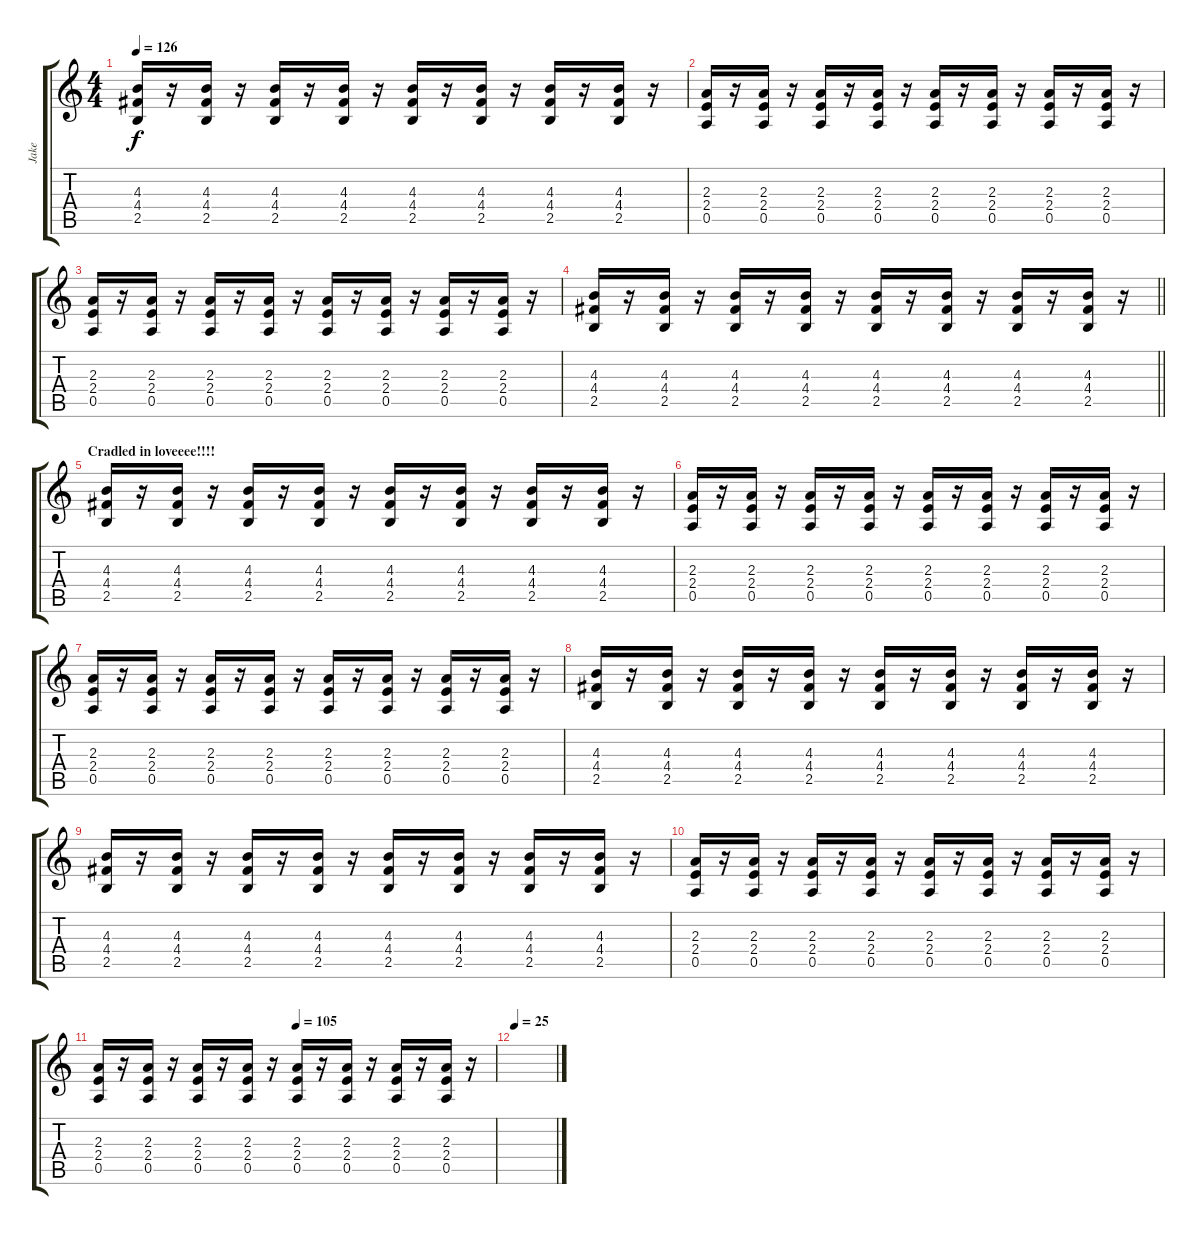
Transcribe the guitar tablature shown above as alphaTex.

\track ("Jake" "Jake") {instrument overdrivenguitar}
\staff {score tabs}
\tuning (E4 B3 G3 D3 A2 E2) {hide}
\ts (4 4)
\tempo 126
\clef g2
\ks c
(4.3 4.4 2.5).16{dy f} r.16 (4.3 4.4 2.5).16 r.16 (4.3 4.4 2.5).16 r.16 (4.3 4.4 2.5).16 r.16 (4.3 4.4 2.5).16 r.16 (4.3 4.4 2.5).16 r.16 (4.3 4.4 2.5).16 r.16 (4.3 4.4 2.5).16 r.16{volume 14} |
(2.3 2.4 0.5).16{volume 0} r.16 (2.3 2.4 0.5).16 r.16 (2.3 2.4 0.5).16 r.16 (2.3 2.4 0.5).16 r.16 (2.3 2.4 0.5).16 r.16 (2.3 2.4 0.5).16 r.16 (2.3 2.4 0.5).16 r.16 (2.3 2.4 0.5).16 r.16 |
(2.3 2.4 0.5).16 r.16 (2.3 2.4 0.5).16 r.16 (2.3 2.4 0.5).16 r.16 (2.3 2.4 0.5).16 r.16 (2.3 2.4 0.5).16 r.16 (2.3 2.4 0.5).16 r.16 (2.3 2.4 0.5).16 r.16 (2.3 2.4 0.5).16 r.16{volume 14} |
\barLineRight lightlight
(4.3 4.4 2.5).16{volume 0} r.16 (4.3 4.4 2.5).16 r.16 (4.3 4.4 2.5).16 r.16 (4.3 4.4 2.5).16 r.16 (4.3 4.4 2.5).16 r.16 (4.3 4.4 2.5).16 r.16 (4.3 4.4 2.5).16 r.16 (4.3 4.4 2.5).16 r.16 |
\section ("" "Cradled in loveeee!!!!")
(4.3 4.4 2.5).16 r.16 (4.3 4.4 2.5).16 r.16 (4.3 4.4 2.5).16 r.16 (4.3 4.4 2.5).16 r.16 (4.3 4.4 2.5).16 r.16 (4.3 4.4 2.5).16 r.16 (4.3 4.4 2.5).16 r.16 (4.3 4.4 2.5).16 r.16{volume 14} |
(2.3 2.4 0.5).16{volume 0} r.16 (2.3 2.4 0.5).16 r.16 (2.3 2.4 0.5).16 r.16 (2.3 2.4 0.5).16 r.16 (2.3 2.4 0.5).16 r.16 (2.3 2.4 0.5).16 r.16 (2.3 2.4 0.5).16 r.16 (2.3 2.4 0.5).16 r.16 |
(2.3 2.4 0.5).16 r.16 (2.3 2.4 0.5).16 r.16 (2.3 2.4 0.5).16 r.16 (2.3 2.4 0.5).16 r.16 (2.3 2.4 0.5).16 r.16 (2.3 2.4 0.5).16 r.16 (2.3 2.4 0.5).16 r.16 (2.3 2.4 0.5).16 r.16{volume 14} |
(4.3 4.4 2.5).16{volume 0} r.16 (4.3 4.4 2.5).16 r.16 (4.3 4.4 2.5).16 r.16 (4.3 4.4 2.5).16 r.16 (4.3 4.4 2.5).16 r.16 (4.3 4.4 2.5).16 r.16 (4.3 4.4 2.5).16 r.16 (4.3 4.4 2.5).16 r.16 |
(4.3 4.4 2.5).16 r.16 (4.3 4.4 2.5).16 r.16 (4.3 4.4 2.5).16 r.16 (4.3 4.4 2.5).16 r.16 (4.3 4.4 2.5).16 r.16 (4.3 4.4 2.5).16 r.16 (4.3 4.4 2.5).16 r.16 (4.3 4.4 2.5).16 r.16{volume 14} |
(2.3 2.4 0.5).16{volume 0} r.16 (2.3 2.4 0.5).16 r.16 (2.3 2.4 0.5).16 r.16 (2.3 2.4 0.5).16 r.16 (2.3 2.4 0.5).16 r.16 (2.3 2.4 0.5).16 r.16 (2.3 2.4 0.5).16 r.16 (2.3 2.4 0.5).16 r.16 |
\tempo (105 0.5)
(2.3 2.4 0.5).16 r.16 (2.3 2.4 0.5).16 r.16 (2.3 2.4 0.5).16 r.16 (2.3 2.4 0.5).16 r.16 (2.3 2.4 0.5).16 r.16 (2.3 2.4 0.5).16 r.16 (2.3 2.4 0.5).16 r.16 (2.3 2.4 0.5).16 r.16{volume 14} |
\tempo 25
